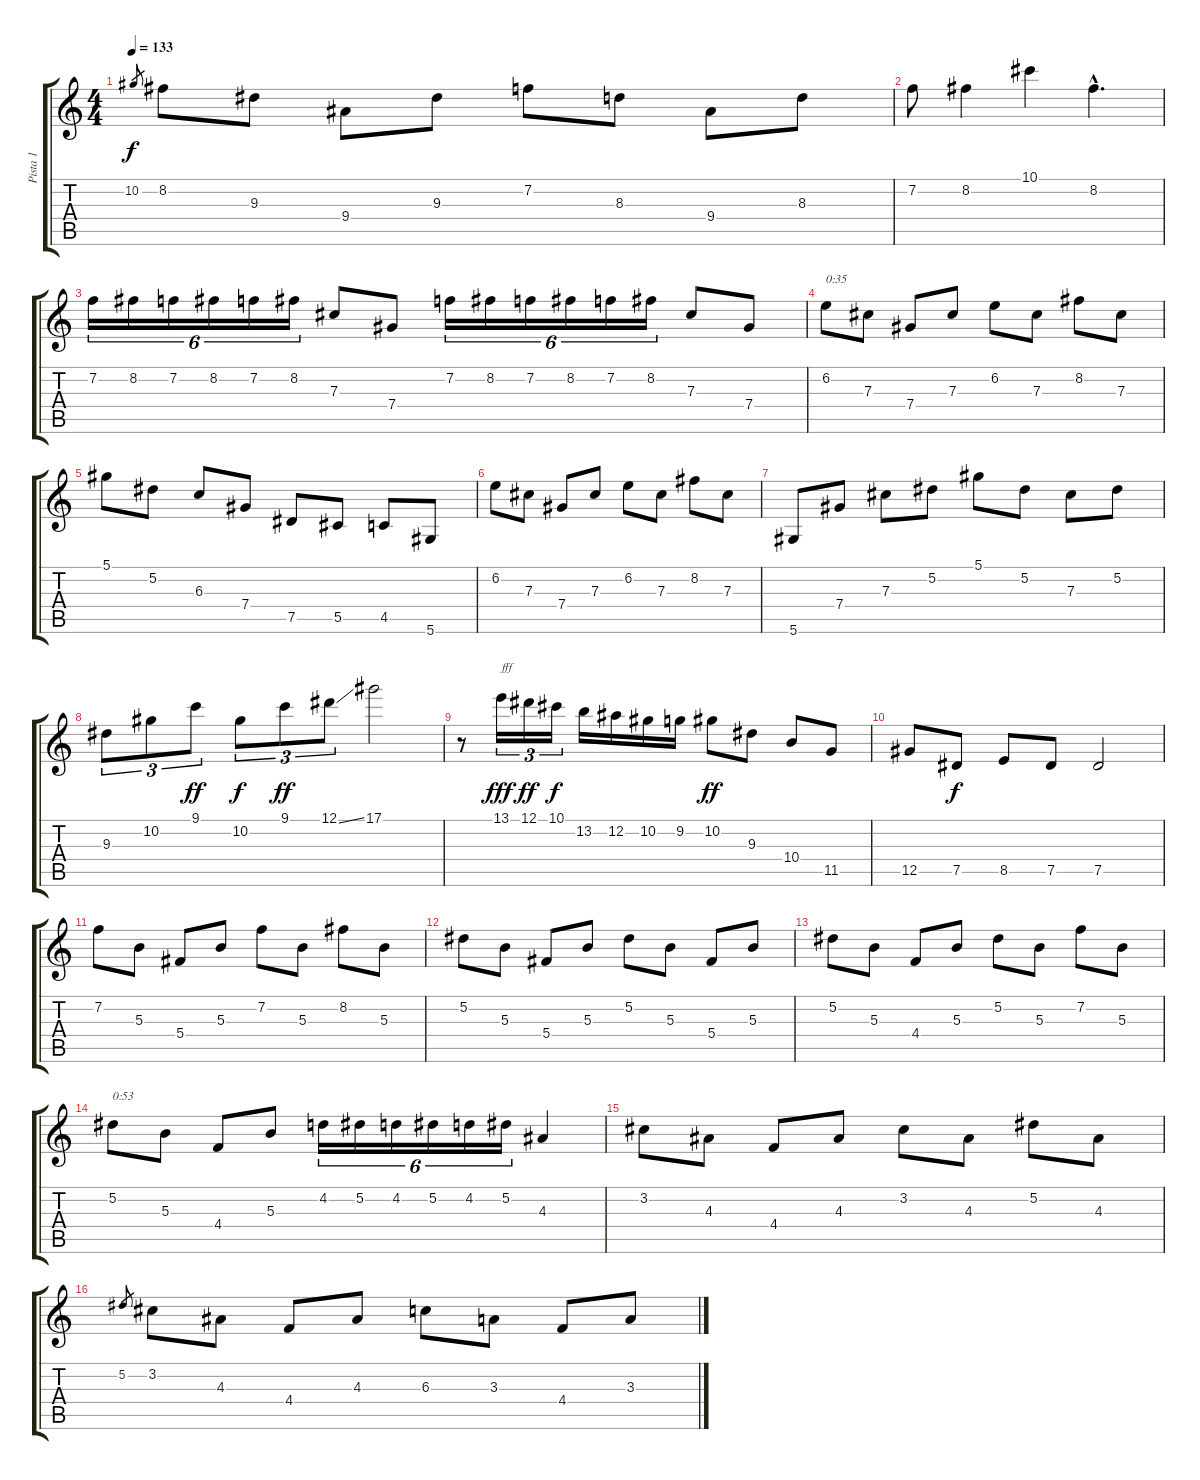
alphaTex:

\track ("Pista 1" "Pista 1") {instrument acousticguitarnylon}
\staff {score tabs}
\tuning (Eb4 Bb3 Gb3 Db3 Ab2 Eb2) {hide}
\ts (4 4)
\tempo 133
\clef g2
\ks c
10.2.8{gr dy f} 8.2.8 9.3.8 9.4.8 9.3.8 7.2.8 8.3.8 9.4.8 8.3.8 |
7.2.8 8.2.4 10.1.4 8.2{hac}.4{d} |
7.2.16{tu (6 4)} 8.2.16{tu (6 4)} 7.2.16{tu (6 4)} 8.2.16{tu (6 4)} 7.2.16{tu (6 4)} 8.2.16{tu (6 4)} 7.3.8 7.4.8 7.2.16{tu (6 4)} 8.2.16{tu (6 4)} 7.2.16{tu (6 4)} 8.2.16{tu (6 4)} 7.2.16{tu (6 4)} 8.2.16{tu (6 4)} 7.3.8 7.4.8 |
6.2.8{txt "0:35"} 7.3.8 7.4.8 7.3.8 6.2.8 7.3.8 8.2.8 7.3.8 |
5.1.8 5.2.8 6.3.8 7.4.8 7.5.8 5.5.8 4.5.8 5.6.8 |
6.2.8 7.3.8 7.4.8 7.3.8 6.2.8 7.3.8 8.2.8 7.3.8 |
5.6.8 7.4.8 7.3.8 5.2.8 5.1.8 5.2.8 7.3.8 5.2.8 |
9.3.8{tu (3 2)} 10.2.8{tu (3 2)} 9.1.8{tu (3 2) dy ff} 10.2.8{tu (3 2) dy f} 9.1.8{tu (3 2) dy ff} 12.1{ss}.8{tu (3 2)} 17.1.2 |
r.8 13.1.16{tu (3 2) txt "fff" dy fff} 12.1.16{tu (3 2) dy ff} 10.1.16{tu (3 2) dy f} 13.2.16 12.2.16 10.2.16 9.2.16 10.2.8{dy ff} 9.3.8 10.4.8 11.5.8 |
12.5.8 7.5.8{dy f} 8.5.8 7.5.8 7.5.2 |
7.2.8 5.3.8 5.4.8 5.3.8 7.2.8 5.3.8 8.2.8 5.3.8 |
5.2.8 5.3.8 5.4.8 5.3.8 5.2.8 5.3.8 5.4.8 5.3.8 |
5.2.8 5.3.8 4.4.8 5.3.8 5.2.8 5.3.8 7.2.8 5.3.8 |
5.2.8{txt "0:53"} 5.3.8 4.4.8 5.3.8 4.2.16{tu (6 4)} 5.2.16{tu (6 4)} 4.2.16{tu (6 4)} 5.2.16{tu (6 4)} 4.2.16{tu (6 4)} 5.2.16{tu (6 4)} 4.3.4 |
3.2.8 4.3.8 4.4.8 4.3.8 3.2.8 4.3.8 5.2.8 4.3.8 |
5.2.8{gr} 3.2.8 4.3.8 4.4.8 4.3.8 6.3.8 3.3.8 4.4.8 3.3.8
